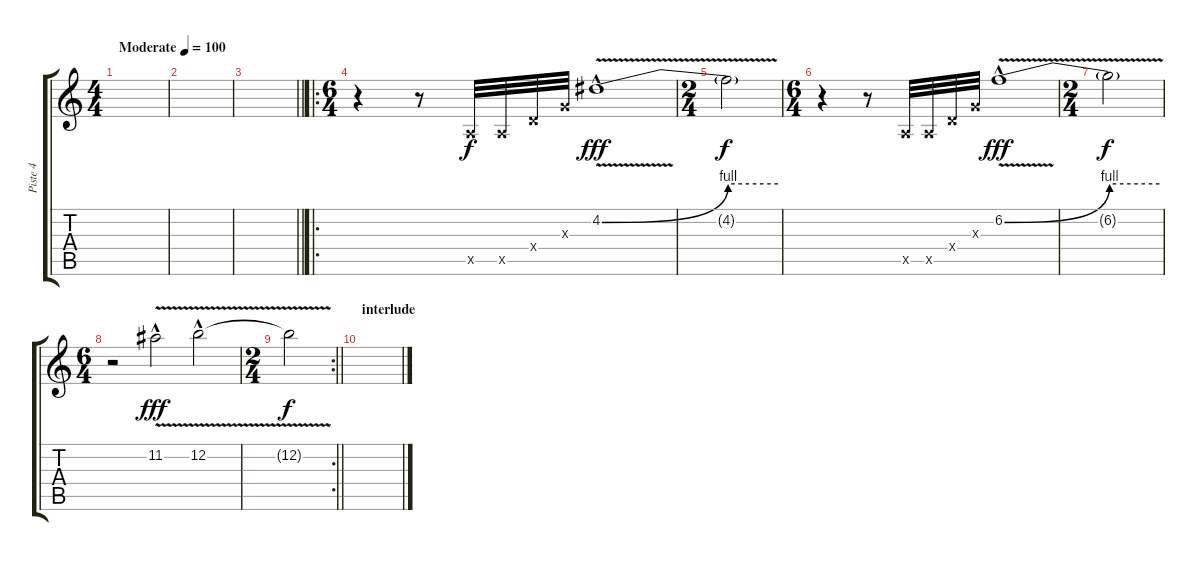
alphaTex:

\track ("Piste 4" "Piste 4") {instrument distortionguitar}
\staff {score tabs}
\tuning (E4 B3 G3 D3 A2 E2) {hide}
\ts (4 4)
\tempo (100 "Moderate")
\clef g2
\ks c
|
|
\barLineRight lightlight
|
\ro
\ts (6 4)
\section ("" "")
r.4 r.8 0.5{x}.32 0.5{x}.32 0.4{x}.32 0.3{x}.32 4.2{be (bend 0 0 60 4) v hac}.1{dy fff} |
\ts (2 4)
4.2{be (hold 0 4 60 4) v t}.2{dy f} |
\ts (6 4)
r.4 r.8 0.5{x}.32 0.5{x}.32 0.4{x}.32 0.3{x}.32 6.2{be (bend 0 0 60 4) v hac}.1{dy fff} |
\ts (2 4)
6.2{be (hold 0 4 60 4) v t}.2{dy f} |
\ts (6 4)
r.2 11.2{v hac}.2{dy fff} 12.2{v hac}.2 |
\rc 2
\ts (2 4)
\barLineRight lightlight
12.2{t}.2{dy f} |
\section ("" "interlude")
